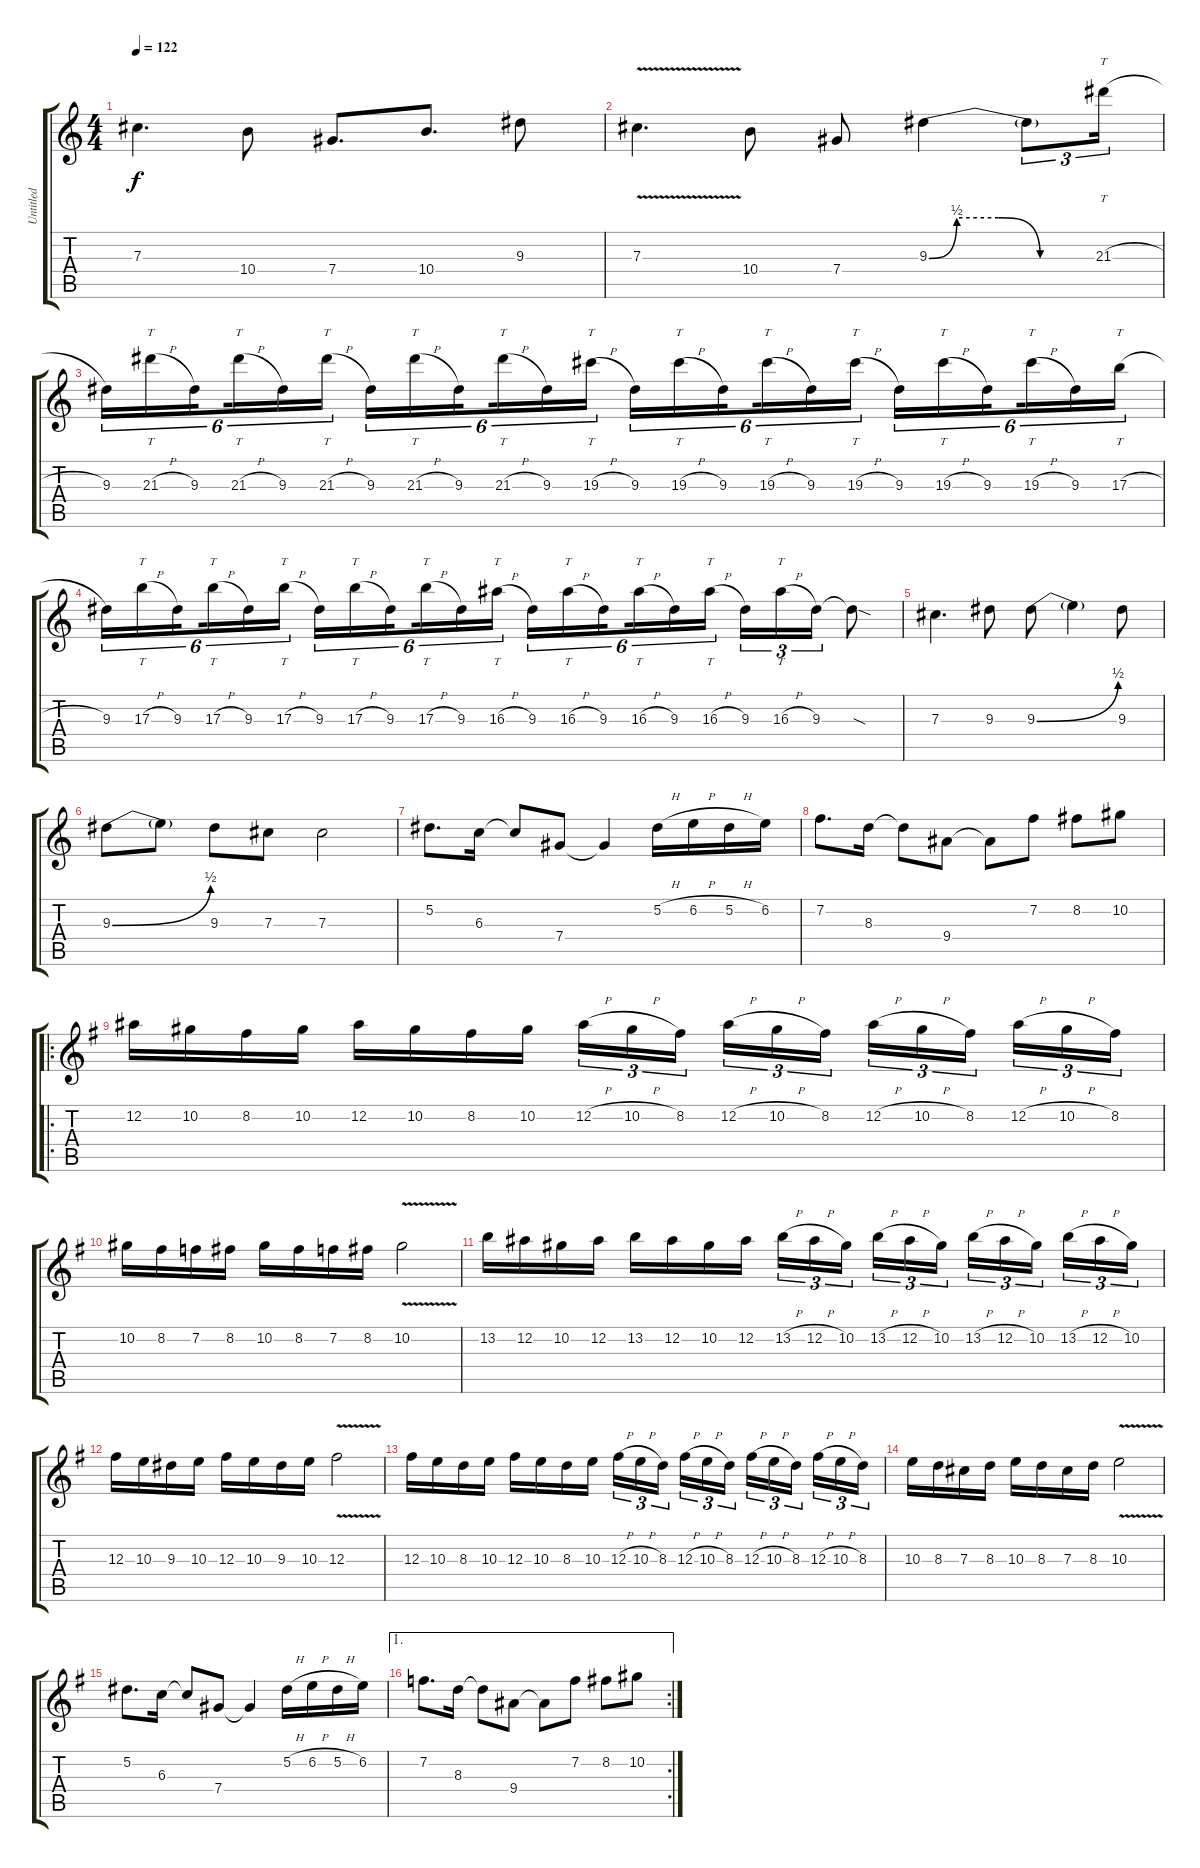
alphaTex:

\track ("Untitled" "Untitled") {instrument distortionguitar}
\staff {score tabs}
\tuning (Eb4 Bb3 Gb3 Db3 Ab2 Eb2) {hide}
\ts (4 4)
\tempo 122
\clef g2
\ks c
7.3.4{d dy f} 10.4.8 7.4.8{d} 10.4.8{d} 9.3.8 |
7.3{v}.4{d} 10.4.8 7.4.8 9.3{be (custom 0 0 10 2 25 2 40 0 60 0)}.4 9.3{t}.8{tu (3 2)} 21.3{h}.16{tt tu (3 2)} |
9.3.16{tu (6 4)} 21.3{h}.16{tt tu (6 4)} 9.3.16{tu (6 4) beam splitsecondary} 21.3{h}.16{tt tu (6 4)} 9.3.16{tu (6 4)} 21.3{h}.16{tt tu (6 4)} 9.3.16{tu (6 4)} 21.3{h}.16{tt tu (6 4)} 9.3.16{tu (6 4) beam splitsecondary} 21.3{h}.16{tt tu (6 4)} 9.3.16{tu (6 4)} 19.3{h}.16{tt tu (6 4)} 9.3.16{tu (6 4)} 19.3{h}.16{tt tu (6 4)} 9.3.16{tu (6 4) beam splitsecondary} 19.3{h}.16{tt tu (6 4)} 9.3.16{tu (6 4)} 19.3{h}.16{tt tu (6 4)} 9.3.16{tu (6 4)} 19.3{h}.16{tt tu (6 4)} 9.3.16{tu (6 4) beam splitsecondary} 19.3{h}.16{tt tu (6 4)} 9.3.16{tu (6 4)} 17.3{h}.16{tt tu (6 4)} |
9.3.16{tu (6 4)} 17.3{h}.16{tt tu (6 4)} 9.3.16{tu (6 4) beam splitsecondary} 17.3{h}.16{tt tu (6 4)} 9.3.16{tu (6 4)} 17.3{h}.16{tt tu (6 4)} 9.3.16{tu (6 4)} 17.3{h}.16{tt tu (6 4)} 9.3.16{tu (6 4) beam splitsecondary} 17.3{h}.16{tt tu (6 4)} 9.3.16{tu (6 4)} 16.3{h}.16{tt tu (6 4)} 9.3.16{tu (6 4)} 16.3{h}.16{tt tu (6 4)} 9.3.16{tu (6 4) beam splitsecondary} 16.3{h}.16{tt tu (6 4)} 9.3.16{tu (6 4)} 16.3{h}.16{tt tu (6 4)} 9.3.16{tu (3 2)} 16.3{h}.16{tt tu (3 2)} 9.3.16{tu (3 2)} 9.3{sod t}.8 |
7.3.4{d} 9.3.8 9.3{be (bend 0 0 60 2)}.8 9.3{t}.4 9.3.8 |
9.3{be (bend 0 0 60 2)}.8 9.3{t}.8 9.3.8 7.3.8 7.3.2 |
5.2.8{d} 6.3.16 6.3{t}.8 7.4.8 7.4{t}.4 5.2{h}.16 6.2{h}.16 5.2{h}.16 6.2.16 |
7.2.8{d} 8.3.16 8.3{t}.8 9.4.8 9.4{t}.8 7.2.8 8.2.8 10.2.8 |
\ro
\ks g
12.2.16 10.2.16 8.2.16 10.2.16 12.2.16 10.2.16 8.2.16 10.2.16 12.2{h}.16{tu (3 2)} 10.2{h}.16{tu (3 2)} 8.2.16{tu (3 2) beam splitsecondary} 12.2{h}.16{tu (3 2)} 10.2{h}.16{tu (3 2)} 8.2.16{tu (3 2)} 12.2{h}.16{tu (3 2)} 10.2{h}.16{tu (3 2)} 8.2.16{tu (3 2) beam splitsecondary} 12.2{h}.16{tu (3 2)} 10.2{h}.16{tu (3 2)} 8.2.16{tu (3 2)} |
10.2.16 8.2.16 7.2.16 8.2.16 10.2.16 8.2.16 7.2.16 8.2.16 10.2{v}.2 |
13.2.16 12.2.16 10.2.16 12.2.16 13.2.16 12.2.16 10.2.16 12.2.16 13.2{h}.16{tu (3 2)} 12.2{h}.16{tu (3 2)} 10.2.16{tu (3 2) beam splitsecondary} 13.2{h}.16{tu (3 2)} 12.2{h}.16{tu (3 2)} 10.2.16{tu (3 2)} 13.2{h}.16{tu (3 2)} 12.2{h}.16{tu (3 2)} 10.2.16{tu (3 2) beam splitsecondary} 13.2{h}.16{tu (3 2)} 12.2{h}.16{tu (3 2)} 10.2.16{tu (3 2)} |
12.3.16 10.3.16 9.3.16 10.3.16 12.3.16 10.3.16 9.3.16 10.3.16 12.3{v}.2 |
12.3.16 10.3.16 8.3.16 10.3.16 12.3.16 10.3.16 8.3.16 10.3.16 12.3{h}.16{tu (3 2)} 10.3{h}.16{tu (3 2)} 8.3.16{tu (3 2) beam splitsecondary} 12.3{h}.16{tu (3 2)} 10.3{h}.16{tu (3 2)} 8.3.16{tu (3 2)} 12.3{h}.16{tu (3 2)} 10.3{h}.16{tu (3 2)} 8.3.16{tu (3 2) beam splitsecondary} 12.3{h}.16{tu (3 2)} 10.3{h}.16{tu (3 2)} 8.3.16{tu (3 2)} |
10.3.16 8.3.16 7.3.16 8.3.16 10.3.16 8.3.16 7.3.16 8.3.16 10.3{v}.2 |
5.2.8{d} 6.3.16 6.3{t}.8 7.4.8 7.4{t}.4 5.2{h}.16 6.2{h}.16 5.2{h}.16 6.2.16 |
\ae 1
\rc 2
7.2.8{d} 8.3.16 8.3{t}.8 9.4.8 9.4{t}.8 7.2.8 8.2.8 10.2.8
